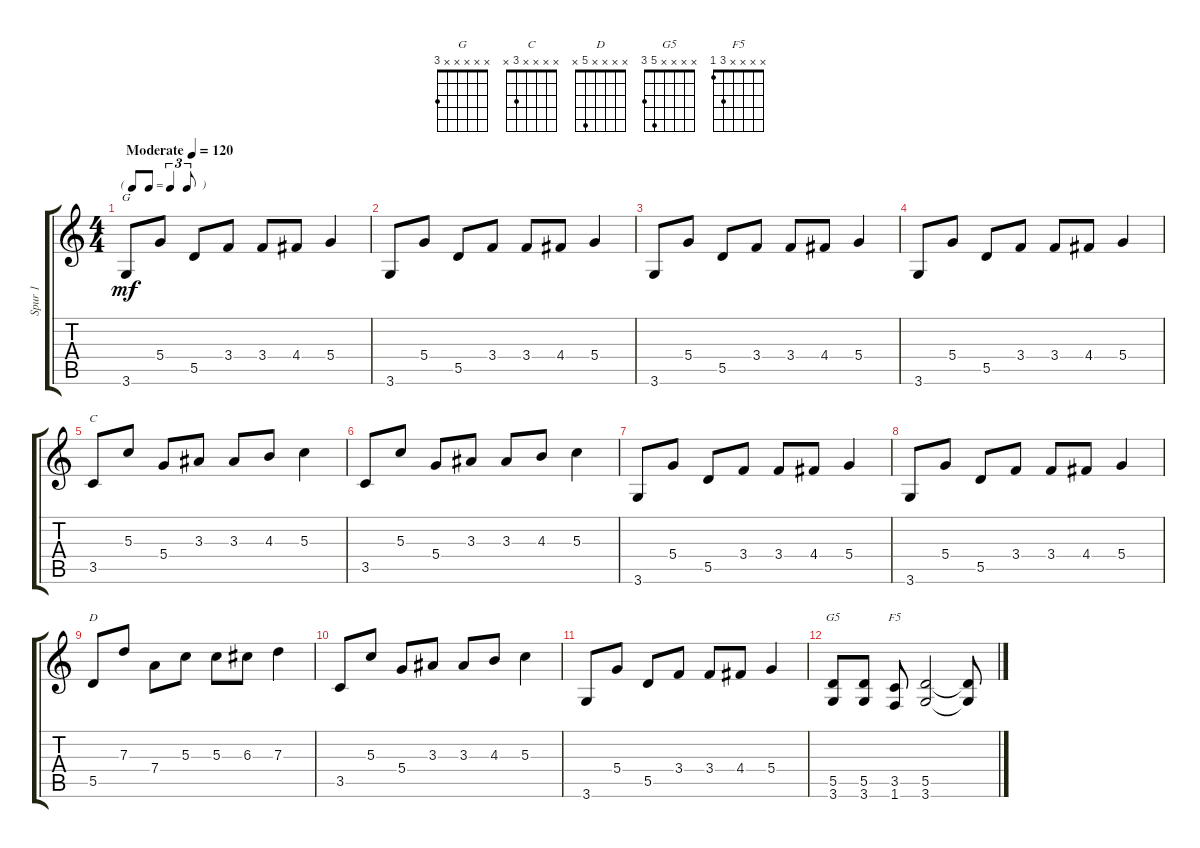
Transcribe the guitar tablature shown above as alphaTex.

\track ("Spur 1" "Spur 1") {instrument electricguitarjazz}
\staff {score tabs}
\tuning (E4 B3 G3 D3 A2 E2) {hide}
\chord ("G" x x x x x 3)
\chord ("C" x x x x 3 x)
\chord ("D" x x x x 5 x)
\chord ("G5" x x x x 5 3)
\chord ("F5" x x x x 3 1)
\ts (4 4)
\tf triplet8th
\tempo (120 "Moderate")
\clef g2
\ks c
3.6.8{ch "G" dy mf instrument electricguitarjazz} 5.4.8 5.5.8 3.4.8 3.4.8 4.4.8 5.4.4 |
3.6.8 5.4.8 5.5.8 3.4.8 3.4.8 4.4.8 5.4.4 |
3.6.8 5.4.8 5.5.8 3.4.8 3.4.8 4.4.8 5.4.4 |
3.6.8 5.4.8 5.5.8 3.4.8 3.4.8 4.4.8 5.4.4 |
3.5.8{ch "C"} 5.3.8 5.4.8 3.3.8 3.3.8 4.3.8 5.3.4 |
3.5.8 5.3.8 5.4.8 3.3.8 3.3.8 4.3.8 5.3.4 |
3.6.8 5.4.8 5.5.8 3.4.8 3.4.8 4.4.8 5.4.4 |
3.6.8 5.4.8 5.5.8 3.4.8 3.4.8 4.4.8 5.4.4 |
5.5.8{ch "D"} 7.3.8 7.4.8 5.3.8 5.3.8 6.3.8 7.3.4 |
3.5.8 5.3.8 5.4.8 3.3.8 3.3.8 4.3.8 5.3.4 |
3.6.8 5.4.8 5.5.8 3.4.8 3.4.8 4.4.8 5.4.4 |
(5.5 3.6).8{ch "G5"} (5.5 3.6).8 (3.5 1.6).8{ch "F5"} (5.5 3.6).2 (5.5{t} 3.6{t}).8
